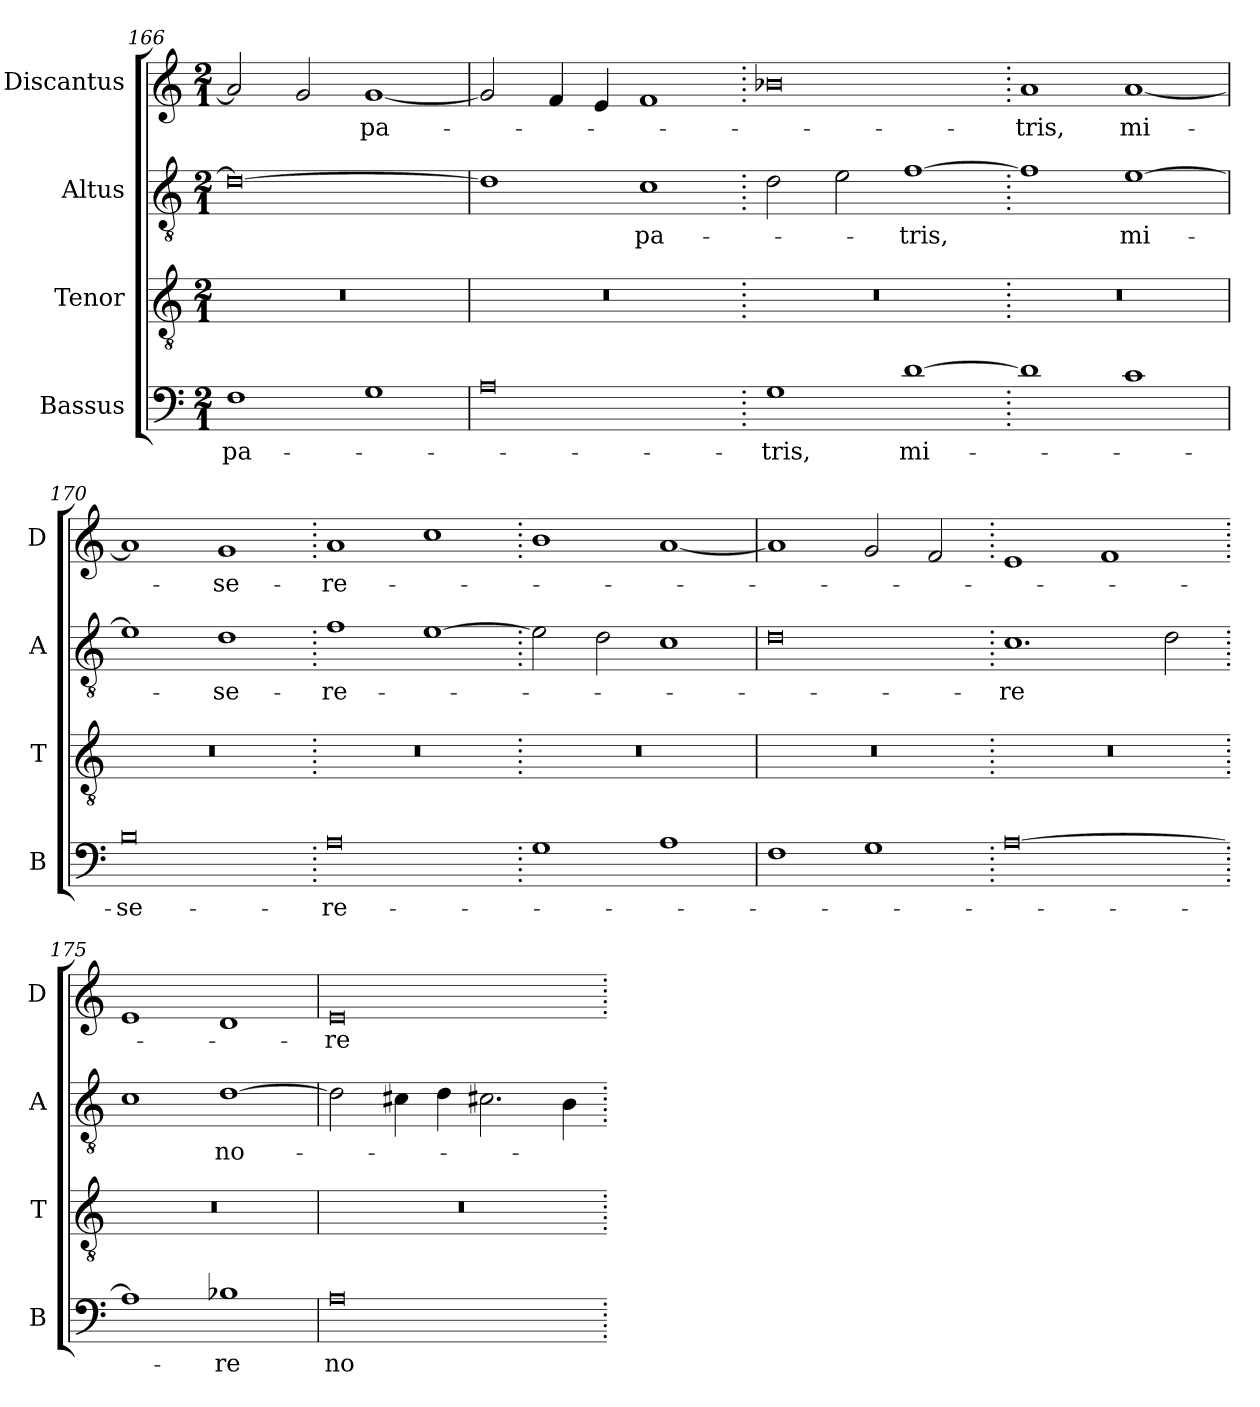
**kern	**text	**kern	**kern	**text	**kern	**text
*part4	*part4	*part3	*part2	*part2	*part1	*part1
*staff4	*staff4	*staff3	*staff2	*staff2	*staff1	*staff1
*I"Bassus	*	*I"Tenor	*I"Altus	*	*I"Discantus	*
*I'B	*	*I'T	*I'A	*	*I'D	*
*clefF4	*	*clefGv2	*clefGv2	*	*clefG2	*
*k[]	*	*k[]	*k[]	*	*k[]	*
*M2/1	*	*M2/1	*M2/1	*	*M2/1	*
=166	=166	=166	=166	=166	=166	=166
1F	pa-	0r	0d_	.	2a]	.
.	.	.	.	.	2g	.
1G	.	.	.	.	[1g	pa-
=167	=167	=167	=167	=167	=167	=167
0A	.	0r	1d]	.	2g]	.
.	.	.	.	.	4f	.
.	.	.	.	.	4e	.
.	.	.	1c	pa-	1f	.
=168.	=168.	=168.	=168.	=168.	=168.	=168.
1G	-tris,	0r	2d	.	0b-X	.
.	.	.	2e	.	.	.
[1d	mi-	.	[1f	-tris,	.	.
=169.	=169.	=169.	=169.	=169.	=169.	=169.
1d]	.	0r	1f]	.	1a	-tris,
1c	.	.	[1e	mi-	[1a	mi-
=170	=170	=170	=170	=170	=170	=170
0B	-se-	0r	1e]	.	1a]	.
.	.	.	1d	-se-	1g	-se-
=171.	=171.	=171.	=171.	=171.	=171.	=171.
0A	-re-	0r	1f	-re-	1a	-re-
.	.	.	[1e	.	1cc	.
=172.	=172.	=172.	=172.	=172.	=172.	=172.
1G	.	0r	2e]	.	1b	.
.	.	.	2d	.	.	.
1A	.	.	1c	.	[1a	.
=173	=173	=173	=173	=173	=173	=173
1F	.	0r	0d	.	1a]	.
1G	.	.	.	.	2g	.
.	.	.	.	.	2f	.
=174.	=174.	=174.	=174.	=174.	=174.	=174.
[0A	.	0r	1.c	-re	1e	.
.	.	.	.	.	1f	.
.	.	.	2d	.	.	.
=175.	=175.	=175.	=175.	=175.	=175.	=175.
1A]	.	0r	1c	.	1e	.
1B-X	-re	.	[1d	no-	1d	.
=176	=176	=176	=176	=176	=176	=176
0A	no-	0r	2d]	.	0e	-re
.	.	.	4c#X	.	.	.
.	.	.	4d	.	.	.
.	.	.	2.c#X	.	.	.
.	.	.	4B	.	.	.
=.	=.	=.	=.	=.	=.	=.
*-	*-	*-	*-	*-	*-	*-
